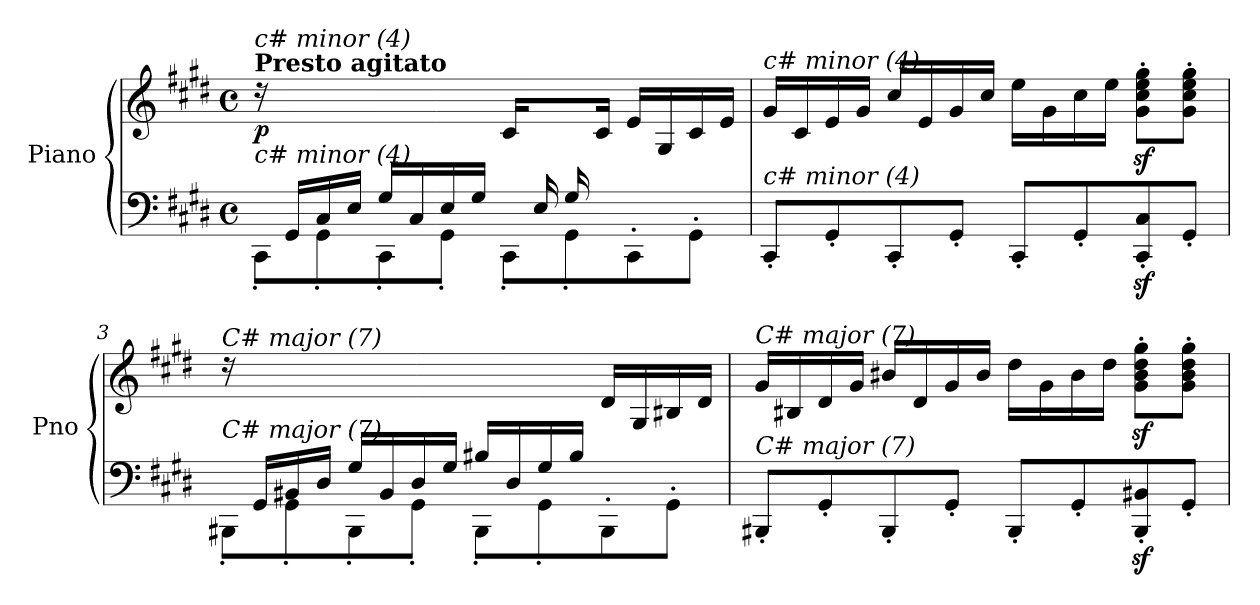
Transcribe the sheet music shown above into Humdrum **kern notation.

**kern	**kern	**dynam
*part1	*part1	*part1
*staff2	*staff1	*staff1/2
*I"Piano	*	*
*I'Pno	*	*
*clefF4	*clefG2	*
*k[f#c#g#d#]	*k[f#c#g#d#]	*
*M4/4	*M4/4	*
*met(c)	*met(c)	*
=1	=1	=1
*^	*	*
!	!	!LO:TX:a:B:t=Presto agitato	!
!	!	!LO:TX:i:t=c# minor (4)	!
!LO:TX:i:t=c# minor (4)	!	!	!
!	!	!	!LO:DY:b
16ryy	8CC#'\L	16rdd	p
16GG#/LL	.	4..ryy	.
16C#/	8GG#'\	.	.
16E/JJ	.	.	.
16G#/LL	8CC#'\	.	.
16C#/	.	.	.
16E/	8GG#'\J	.	.
16G#/JJ	.	.	.
16ryy	8CC#'\L	16c#/LL	.
16E/	.	8ryy	.
16G#/	8GG#'\	.	.
4ryy	.	16c#/JJ	.
.	8CC#'\	16e/LL	.
.	.	16G#/	.
.	8GG#'\J	16c#/	.
16ryy	.	16e/JJ	.
*v	*v	*	*
=2	=2	=2
!	!LO:TX:i:t=c# minor (4)	!
!LO:TX:i:t=c# minor (4)	!	!
8CC#'/L	16g#/LL	.
.	16c#/	.
8GG#'/	16e/	.
.	16g#/JJ	.
8CC#'/	16cc#/LL	.
.	16e/	.
8GG#'/J	16g#/	.
.	16cc#/JJ	.
8CC#'/L	16ee\LL	.
.	16g#\	.
8GG#'/	16cc#\	.
.	16ee\JJ	.
8CC#/z<' 8C#/z<'	8g#\z<' 8cc#\z<' 8ee\z<' 8gg#\z<'L	.
8GG#'/J	8g#\' 8cc#\' 8ee\' 8gg#\'J	.
=3	=3	=3
*^	*	*
!	!	!LO:TX:i:t=C# major (7)	!
!LO:TX:i:t=C# major (7)	!	!	!
16ryy	8BBB#X'\L	16rdd	.
16GG#/LL	.	2ryy	.
16BB#X/	8GG#'\	.	.
16D#/JJ	.	.	.
16G#/LL	8BBB#'\	.	.
16BB#/	.	.	.
16D#/	8GG#'\J	.	.
16G#/JJ	.	.	.
16B#X/LL	8BBB#'\L	.	.
16D#/	.	8.ryy	.
16G#/	8GG#'\	.	.
16B#/JJ	.	.	.
4ryy	8BBB#'\	16d#/LL	.
.	.	16G#/	.
.	8GG#'\J	16B#X/	.
.	.	16d#/JJ	.
*v	*v	*	*
!!LO:LB:g=z
=4	=4	=4
!	!LO:TX:i:t=C# major (7)	!
!LO:TX:i:t=C# major (7)	!	!
8BBB#X'/L	16g#/LL	.
.	16B#X/	.
8GG#'/	16d#/	.
.	16g#/JJ	.
8BBB#'/	16b#X/LL	.
.	16d#/	.
8GG#'/J	16g#/	.
.	16b#/JJ	.
8BBB#'/L	16dd#\LL	.
.	16g#\	.
8GG#'/	16b#\	.
.	16dd#\JJ	.
8BBB#/z<' 8BB#X/z<'	8g#\z<' 8b#\z<' 8dd#\z<' 8gg#\z<'L	.
8GG#'/J	8g#\' 8b#\' 8dd#\' 8gg#\'J	.
=	=	=
*-	*-	*-
